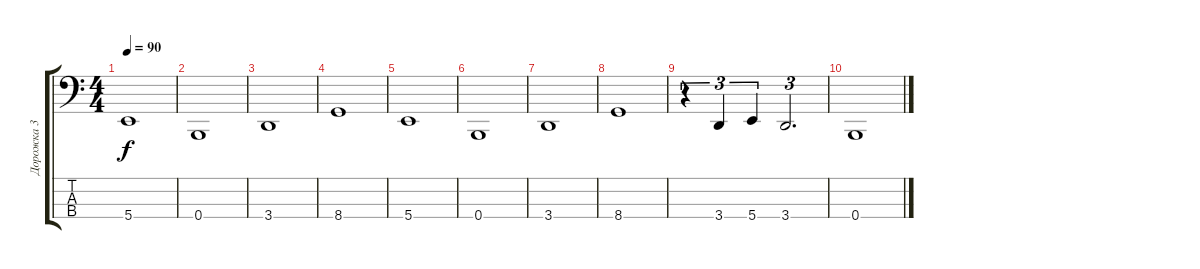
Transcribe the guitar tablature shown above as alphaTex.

\track ("Дорожка 3" "Дорожка 3") {instrument electricbassfinger}
\staff {score tabs}
\tuning (E2 B1 Gb1 B0) {hide}
\ts (4 4)
\tempo 90
\clef f4
\ks c
5.4.1{dy f} |
0.4.1 |
3.4.1 |
8.4.1 |
5.4.1 |
0.4.1 |
3.4.1 |
8.4.1 |
r.4{tu (3 2)} 3.4.4{tu (3 2)} 5.4.4{tu (3 2)} 3.4.2{d tu (3 2)} |
0.4.1
